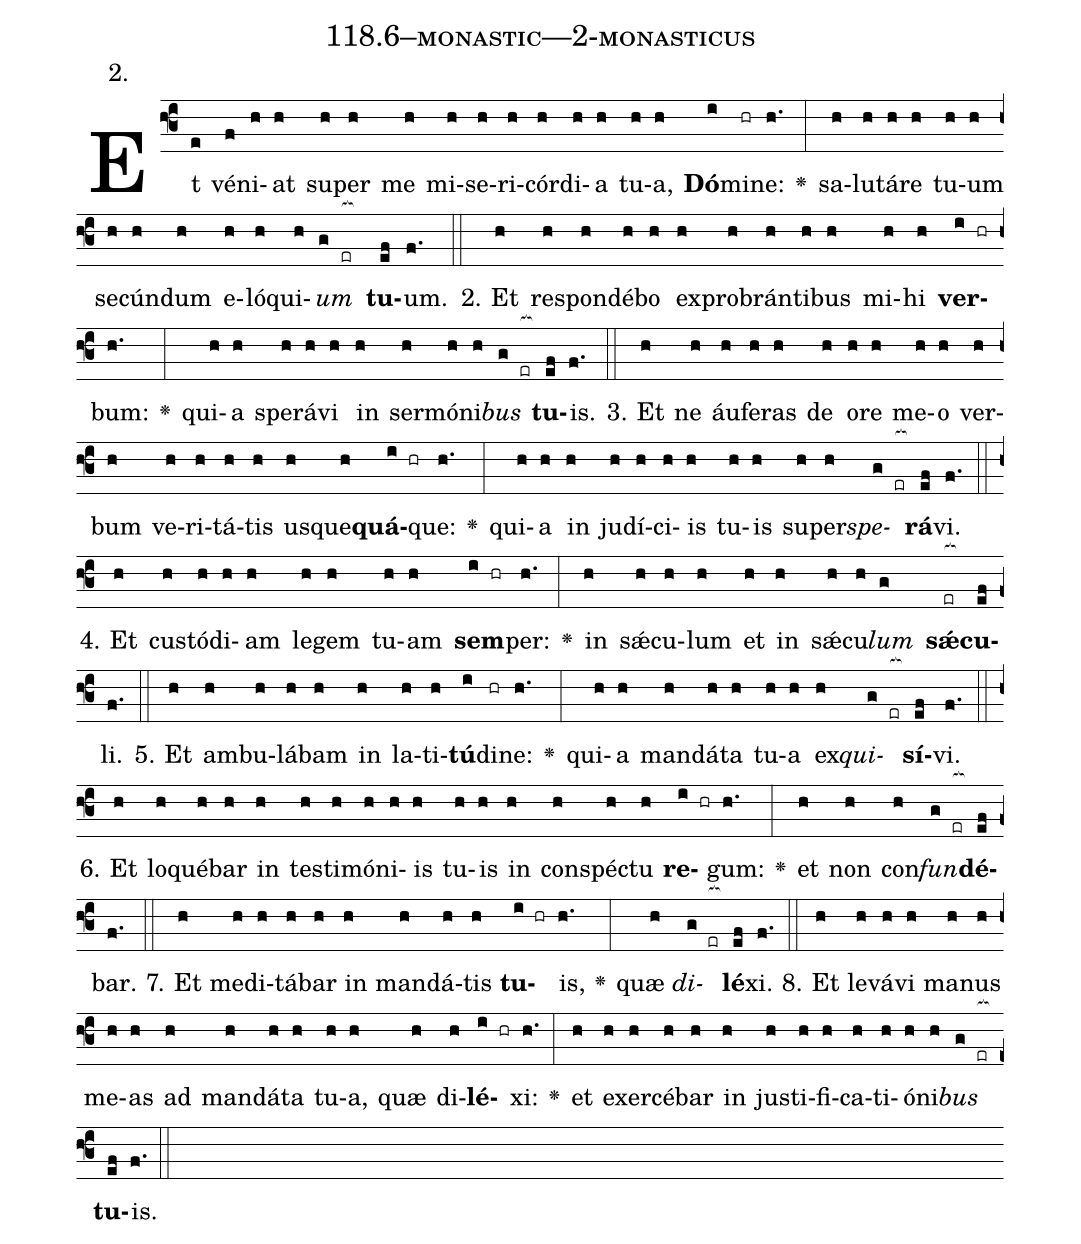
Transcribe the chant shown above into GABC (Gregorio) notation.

name: 118.6--monastic---2-monasticus;
annotation: 2.;
%%
(f3)Et(e) vé(f)ni(h)at(h) su(h)per(h) me(h) mi(h)se(h)ri(h)cór(h)di(h)a(h) tu(h)a,(h) <b>Dó</b>(i)mi(hr)ne:(h.) <v>\greheightstar</v>(:) sa(h)lu(h)tá(h)re(h) tu(h)um(h) se(h)cún(h)dum(h) e(h)ló(h)qui(h)<i>um</i>(g er[ocb:1{]) <b>tu</b>(ef[ocb:0}])um.(f.) (::)
2. Et(h) re(h)spon(h)dé(h)bo(h) ex(h)pro(h)brán(h)ti(h)bus(h) mi(h)hi(h) <b>ver</b>(i hr)bum:(h.) <v>\greheightstar</v>(:) qui(h)a(h) spe(h)rá(h)vi(h) in(h) ser(h)mó(h)ni(h)<i>bus</i>(g er[ocb:1{]) <b>tu</b>(ef[ocb:0}])is.(f.) (::)
3. Et(h) ne(h) áu(h)fe(h)ras(h) de(h) o(h)re(h) me(h)o(h) ver(h)bum(h) ve(h)ri(h)tá(h)tis(h) us(h)que(h)<b>quá</b>(i hr)que:(h.) <v>\greheightstar</v>(:) qui(h)a(h) in(h) ju(h)dí(h)ci(h)is(h) tu(h)is(h) su(h)per(h)<i>spe</i>(g er[ocb:1{])<b>rá</b>(ef[ocb:0}])vi.(f.) (::)
4. Et(h) cus(h)tó(h)di(h)am(h) le(h)gem(h) tu(h)am(h) <b>sem</b>(i hr)per:(h.) <v>\greheightstar</v>(:) in(h) sǽ(h)cu(h)lum(h) et(h) in(h) sǽ(h)cu(h)<i>lum</i>(g) <b>sǽ</b>(er[ocb:1{])<b>cu</b>(ef[ocb:0}])li.(f.) (::)
5. Et(h) am(h)bu(h)lá(h)bam(h) in(h) la(h)ti(h)<b>tú</b>(i)di(hr)ne:(h.) <v>\greheightstar</v>(:) qui(h)a(h) man(h)dá(h)ta(h) tu(h)a(h) ex(h)<i>qui</i>(g er[ocb:1{])<b>sí</b>(ef[ocb:0}])vi.(f.) (::)
6. Et(h) lo(h)qué(h)bar(h) in(h) tes(h)ti(h)mó(h)ni(h)is(h) tu(h)is(h) in(h) con(h)spéc(h)tu(h) <b>re</b>(i hr)gum:(h.) <v>\greheightstar</v>(:) et(h) non(h) con(h)<i>fun</i>(g er[ocb:1{])<b>dé</b>(ef[ocb:0}])bar.(f.) (::)
7. Et(h) me(h)di(h)tá(h)bar(h) in(h) man(h)dá(h)tis(h) <b>tu</b>(i hr)is,(h.) <v>\greheightstar</v>(:) quæ(h) <i>di</i>(g er[ocb:1{])<b>lé</b>(ef[ocb:0}])xi.(f.) (::)
8. Et(h) le(h)vá(h)vi(h) ma(h)nus(h) me(h)as(h) ad(h) man(h)dá(h)ta(h) tu(h)a,(h) quæ(h) di(h)<b>lé</b>(i hr)xi:(h.) <v>\greheightstar</v>(:) et(h) ex(h)er(h)cé(h)bar(h) in(h) jus(h)ti(h)fi(h)ca(h)ti(h)ó(h)ni(h)<i>bus</i>(g er[ocb:1{]) <b>tu</b>(ef[ocb:0}])is.(f.) (::)
